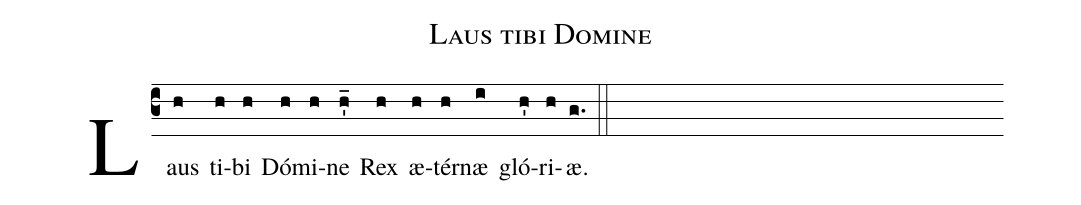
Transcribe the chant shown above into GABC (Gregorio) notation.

name: Laus tibi Domine;
%%
(c3)Laus(h) ti(h)bi(h) Dó(h)mi(h)ne(h'_) Rex(h) æ(h)tér(h)næ(i) gló-(h')ri-(h)æ.(g.) (::)
